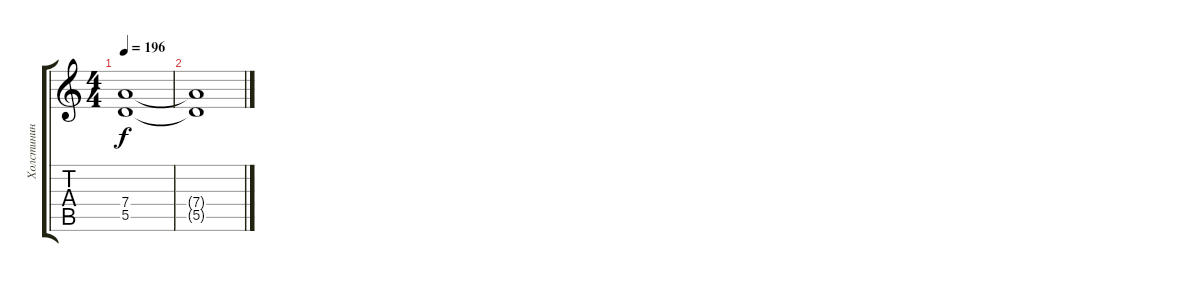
\track ("Холстинин" "Холстинин") {instrument overdrivenguitar}
\staff {score tabs}
\tuning (E4 B3 G3 D3 A2 E2) {hide}
\ts (4 4)
\tempo 196
\clef g2
\ks c
(7.4{t} 5.5{t}).1{dy f} |
(7.4{t} 5.5{t}).1
